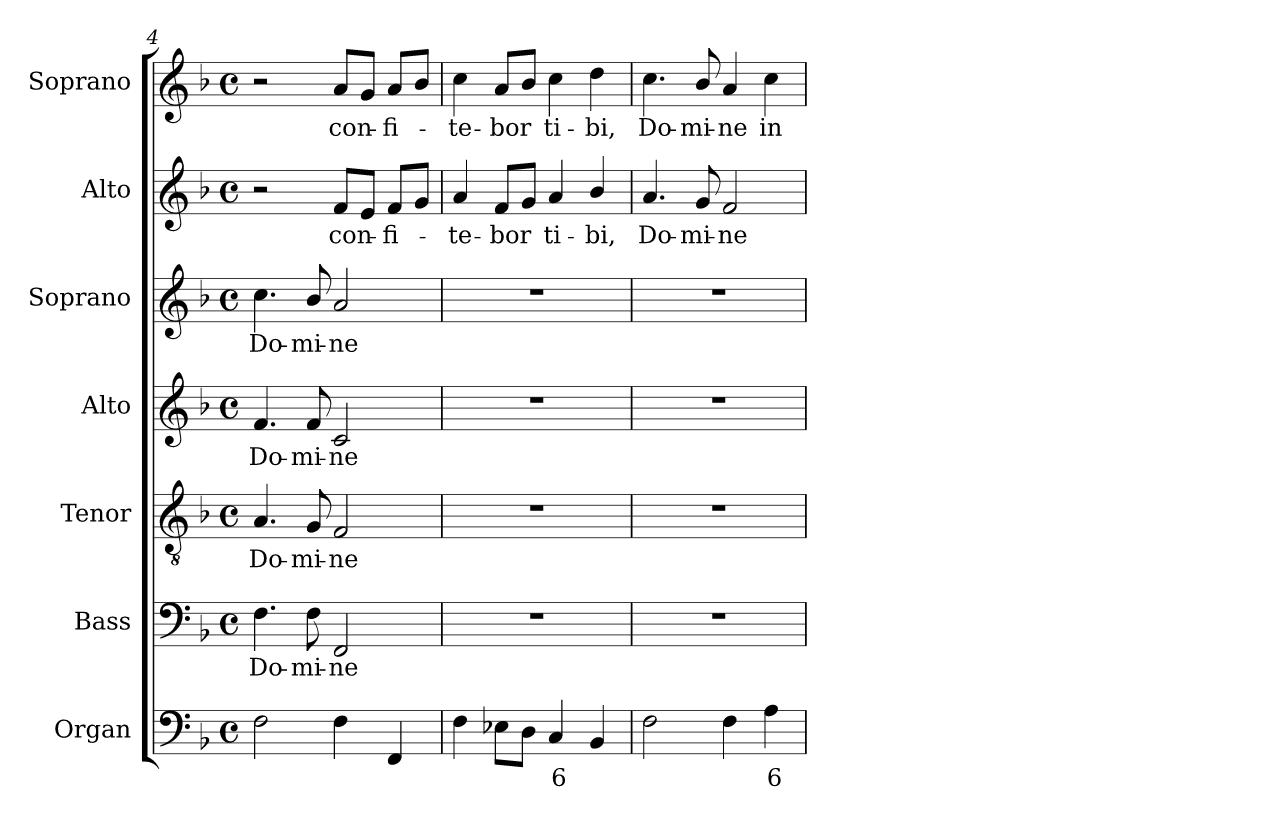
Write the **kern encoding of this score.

**kern	**text	**kern	**text	**kern	**text	**kern	**text	**kern	**text	**kern	**text	**kern	**text
*part7	*part7	*part6	*part6	*part5	*part5	*part4	*part4	*part3	*part3	*part2	*part2	*part1	*part1
*staff7	*staff7	*staff6	*staff6	*staff5	*staff5	*staff4	*staff4	*staff3	*staff3	*staff2	*staff2	*staff1	*staff1
*I"Organ	*	*I"Bass	*	*I"Tenor	*	*I"Alto	*	*I"Soprano	*	*I"Alto	*	*I"Soprano	*
*I'Org.	*	*I'B.	*	*I'T.	*	*I'A.	*	*I'S.	*	*I'A.	*	*I'S.	*
*clefF4	*	*clefF4	*	*clefGv2	*	*clefG2	*	*clefG2	*	*clefG2	*	*clefG2	*
*	*	*	*	*ITrd7c12	*	*	*	*	*	*	*	*	*
*k[b-]	*	*k[b-]	*	*k[b-]	*	*k[b-]	*	*k[b-]	*	*k[b-]	*	*k[b-]	*
*F:	*	*F:	*	*F:	*	*F:	*	*F:	*	*F:	*	*F:	*
*M4/4	*	*M4/4	*	*M4/4	*	*M4/4	*	*M4/4	*	*M4/4	*	*M4/4	*
*met(c)	*	*met(c)	*	*met(c)	*	*met(c)	*	*met(c)	*	*met(c)	*	*met(c)	*
=4	=4	=4	=4	=4	=4	=4	=4	=4	=4	=4	=4	=4	=4
!	!	!	!LO:LY:b:color=#000000	!	!	!	!	!	!	!	!	!	!
!	!	!	!	!	!LO:LY:b:color=#000000	!	!	!	!	!	!	!	!
!	!	!	!	!	!	!	!LO:LY:b:color=#000000	!	!	!	!	!	!
!	!	!	!	!	!	!	!	!	!LO:LY:b:color=#000000	!	!	!	!
2Fi\	.	4.Fi\	Do-	4.AAi/	Do-	4.fi/	Do-	4.cci\	Do-	2r	.	2r	.
!	!	!	!LO:LY:b:color=#000000	!	!	!	!	!	!	!	!	!	!
!	!	!	!	!	!LO:LY:b:color=#000000	!	!	!	!	!	!	!	!
!	!	!	!	!	!	!	!LO:LY:b:color=#000000	!	!	!	!	!	!
!	!	!	!	!	!	!	!	!	!LO:LY:b:color=#000000	!	!	!	!
.	.	8Fi\	-mi-	8GGi/	-mi-	8fi/	-mi-	8b-i/	-mi-	.	.	.	.
!	!	!	!LO:LY:b:color=#000000	!	!	!	!	!	!	!	!	!	!
!	!	!	!	!	!LO:LY:b:color=#000000	!	!	!	!	!	!	!	!
!	!	!	!	!	!	!	!LO:LY:b:color=#000000	!	!	!	!	!	!
!	!	!	!	!	!	!	!	!	!LO:LY:b:color=#000000	!	!	!	!
!	!	!	!	!	!	!	!	!	!	!	!LO:LY:b:color=#000000	!	!
!	!	!	!	!	!	!	!	!	!	!	!	!	!LO:LY:b:color=#000000
4Fi\	.	2FFi/	-ne	2FFi/	-ne	2ci/	-ne	2ai/	-ne	8fi/L	con-	8ai/L	con-
.	.	.	.	.	.	.	.	.	.	8ei/J	.	8gi/J	.
!	!	!	!	!	!	!	!	!	!	!	!LO:LY:b:color=#000000	!	!
!	!	!	!	!	!	!	!	!	!	!	!	!	!LO:LY:b:color=#000000
4FFi/	.	.	.	.	.	.	.	.	.	8fi/L	-fi-	8ai/L	-fi-
.	.	.	.	.	.	.	.	.	.	8gi/J	.	8b-i/J	.
=5	=5	=5	=5	=5	=5	=5	=5	=5	=5	=5	=5	=5	=5
!	!	!	!	!	!	!	!	!	!	!	!LO:LY:b:color=#000000	!	!
!	!	!	!	!	!	!	!	!	!	!	!	!	!LO:LY:b:color=#000000
4Fi\	.	1r	.	1r	.	1r	.	1r	.	4ai/	-te-	4cci\	-te-
!	!	!	!	!	!	!	!	!	!	!	!LO:LY:b:color=#000000	!	!
!	!	!	!	!	!	!	!	!	!	!	!	!	!LO:LY:b:color=#000000
8E-Xi\L	.	.	.	.	.	.	.	.	.	8fi/L	-bor	8ai/L	-bor
8Di\J	.	.	.	.	.	.	.	.	.	8gi/J	.	8b-i/J	.
!	!LO:LY:b:color=#000000	!	!	!	!	!	!	!	!	!	!	!	!
!	!	!	!	!	!	!	!	!	!	!	!LO:LY:b:color=#000000	!	!
!	!	!	!	!	!	!	!	!	!	!	!	!	!LO:LY:b:color=#000000
4Ci/	6	.	.	.	.	.	.	.	.	4ai/	ti-	4cci\	ti-
!	!	!	!	!	!	!	!	!	!	!	!LO:LY:b:color=#000000	!	!
!	!	!	!	!	!	!	!	!	!	!	!	!	!LO:LY:b:color=#000000
4BB-i/	.	.	.	.	.	.	.	.	.	4b-i/	-bi,	4ddi\	-bi,
=6	=6	=6	=6	=6	=6	=6	=6	=6	=6	=6	=6	=6	=6
!	!	!	!	!	!	!	!	!	!	!	!LO:LY:b:color=#000000	!	!
!	!	!	!	!	!	!	!	!	!	!	!	!	!LO:LY:b:color=#000000
2Fi\	.	1r	.	1r	.	1r	.	1r	.	4.ai/	Do-	4.cci\	Do-
!	!	!	!	!	!	!	!	!	!	!	!LO:LY:b:color=#000000	!	!
!	!	!	!	!	!	!	!	!	!	!	!	!	!LO:LY:b:color=#000000
.	.	.	.	.	.	.	.	.	.	8gi/	-mi-	8b-i/	-mi-
!	!	!	!	!	!	!	!	!	!	!	!LO:LY:b:color=#000000	!	!
!	!	!	!	!	!	!	!	!	!	!	!	!	!LO:LY:b:color=#000000
4Fi\	.	.	.	.	.	.	.	.	.	2fi/	-ne	4ai/	-ne
!	!LO:LY:b:color=#000000	!	!	!	!	!	!	!	!	!	!	!	!
!	!	!	!	!	!	!	!	!	!	!	!	!	!LO:LY:b:color=#000000
4Ai\	6	.	.	.	.	.	.	.	.	.	.	4cci\	in
=	=	=	=	=	=	=	=	=	=	=	=	=	=
*-	*-	*-	*-	*-	*-	*-	*-	*-	*-	*-	*-	*-	*-
